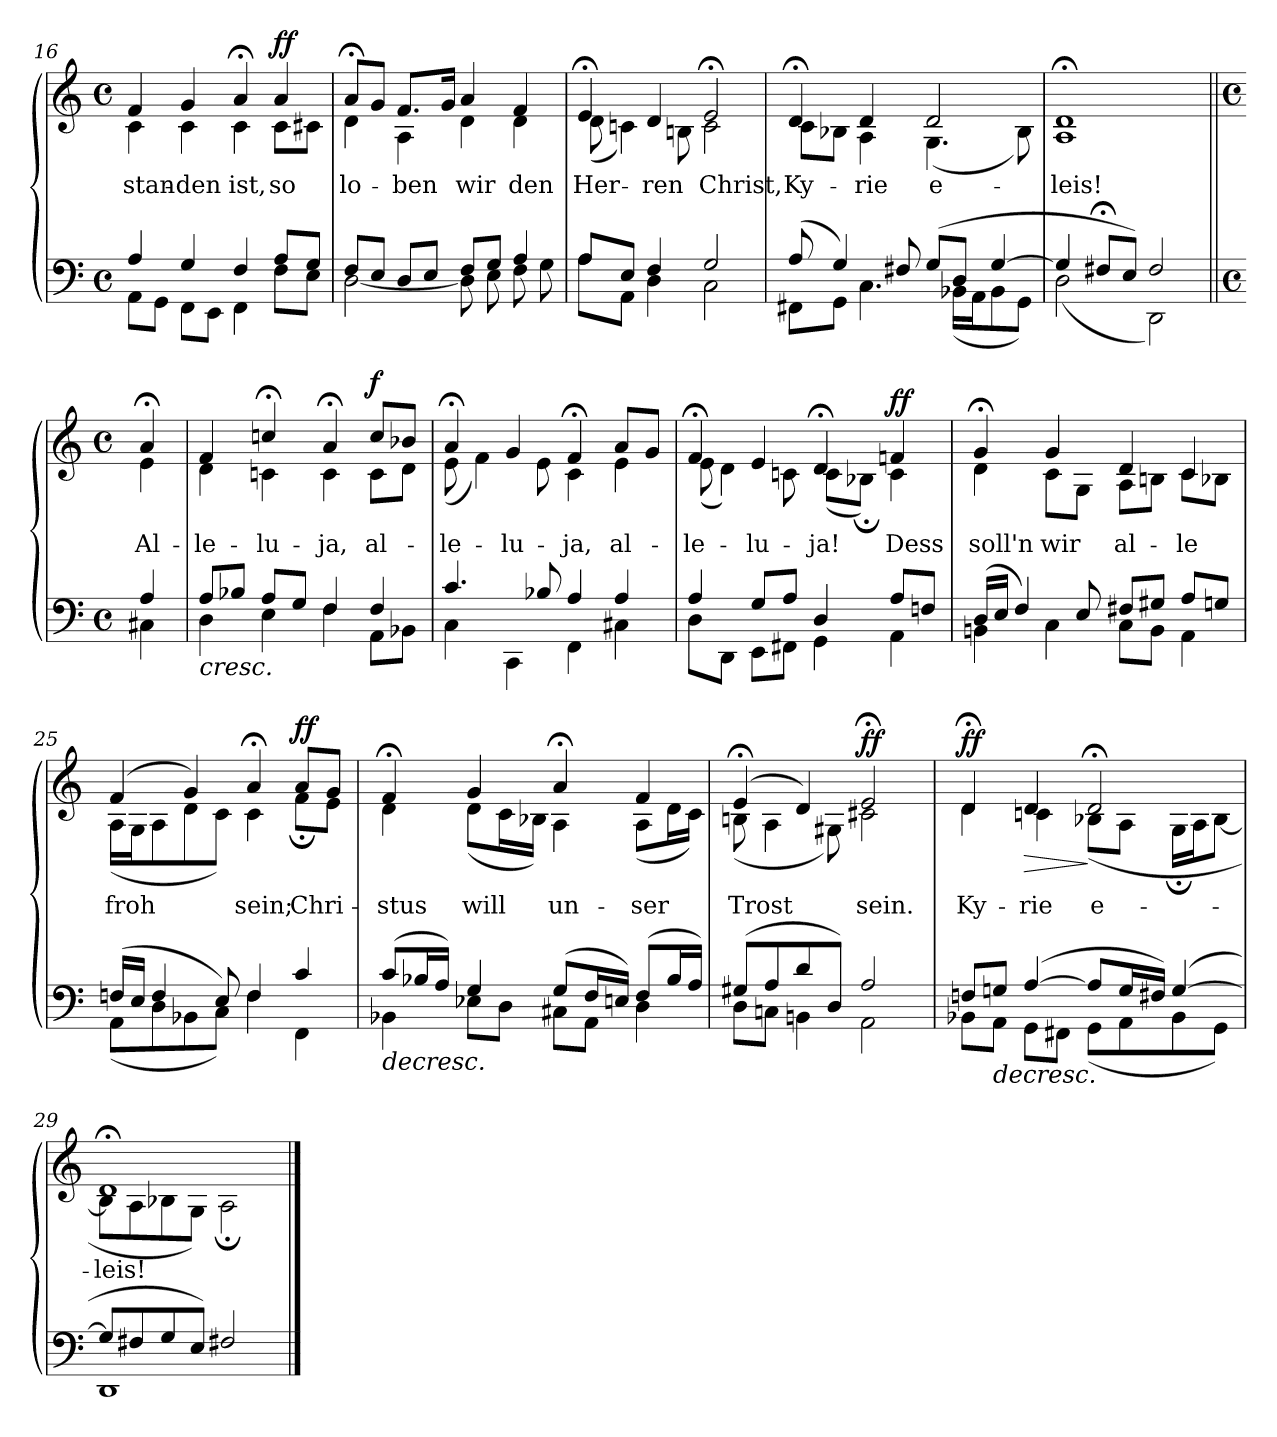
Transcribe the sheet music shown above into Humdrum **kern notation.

**kern	**kern	**text	**dynam
*part1	*part1	*part1	*part1
*staff2	*staff1	*staff1	*staff1/2
*clefF4	*clefG2	*	*
*M4/4	*M4/4	*	*
*met(c)	*met(c)	*	*
=16	=16	=16	=16
*^	*^	*	*
4A	8AAL	4f	4c	-stan-	.
.	8GGJ	.	.	.	.
4G	8FFL	4g	4c	-den	.
.	8EEJ	.	.	.	.
4F	4FF	4a;<	4c	ist,	.
!	!	!	!	!	!LO:DY:b=2
!	!	!	!	!	!LO:DY:n=1:b
8AL	8FL	4a	8cL	so	ff ♩ = 62
8GJ	8EJ	.	8c#XJ	.	.
=17	=17	=17	=17	=17	=17
*	*	*MM63	*	*	*
8FL	[2D	8a;<L	4d	lo-	.
8EJ	.	8gJ	.	.	.
8DL	.	8.fL	4A	-ben	.
8EJ	.	.	.	.	.
.	.	16gJk	.	.	.
8FL	8D]	4a	4d	wir	.
8GJ	8E	.	.	.	.
4A	8F	4f	4d	den	.
.	8G	.	.	.	.
=18	=18	=18	=18	=18	=18
*	*	*MM59	*	*	*
8AL	8AL	4e;<	(8d	Her-	.
8EJ	8AAJ	.	4cn)	.	.
4F	4D	4d	.	-ren	♩ = 54.5
.	.	.	8Bn	.	.
2G	2C	2e;<	2c	Christ,	.
!!LO:PB:g=z	!!
=19	=19	=19	=19	=19	=19
*	*	*MM53	*	*	*
!	!	!	!	!	!LO:DY:b=2
!	!	!	!	!	!LO:DY:n=1:b
(8A	8FF#XL	4d;<	8cL	Ky-	mp mp
4G)	8GGJ	.	8B-XJ	.	.
.	4.C	4d	4A	-rie	♩ = 53
8F#X	.	.	.	.	.
(8GL	.	2d	(4.G	e-	♩ = 52
8DJ	(16BB-XLL	.	.	.	.
.	16AAJ	.	.	.	.
[4G	8BB-	.	.	.	.
.	8GGJ)	.	8B-)	.	.
=20	=20	=20	=20	=20	=20
*	*	*MM50	*	*	*
4G]	(2D	1d;<	1A	-leis!	.
8F#X;<L	.	.	.	.	.
8EJ)	.	.	.	.	.
2F#	2DD)	.	.	.	.
=||	=||	=||	=||	=||	=||
*M4/4	*	*M4/4	*	*	*
*met(c)	*	*met(c)	*	*	*
*	*	*MM59	*	*	*
!	!	!	!	!	!LO:DY:b=2
!	!	!	!	!	!LO:DY:n=1:b
4A	4C#X	4a;<	4e	Al-	mf mf
=21	=21	=21	=21	=21	=21
!	!	!	!	!	!LO:HP:b=2
!	!	!	!	!	!LO:HP:n=1:b
8AL	4D	4f	4d	-le-	< <
8B-XJ	.	.	.	.	.
8AL	4E	4ccn;<	4cn	-lu-	♩ = 59
8GJ	.	.	.	.	.
4F	4F	4a;<	4c	-ja,	♩ = 60
!	!	!	!	!	!LO:DY:b=2
!	!	!	!	!	!LO:DY:n=1:b
4F	8AAL	8ccL	8cL	al-	f ♩ = 58
.	8BB-XJ	8b-XJ	8dJ	.	[ ♩ = 56
*v	*v	*	*	*	*
*	*v	*v	*	*
.	.	.	[
=22	=22	=22	=22
*	*MM61	*	*
*^	*^	*	*
4.c	4C	4a;<	(8e	-le-	.
.	.	.	4f)	.	.
.	4CC	4g	.	-lu-	♩ = 53
8B-X	.	.	8e	.	.
4A	4FF	4f;<	4c	-ja,	.
4A	4C#X	8aL	4e	al-	♩ = 62
.	.	8gJ	.	.	♩ = 59
!!LO:LB:g=z	!!
=23	=23	=23	=23	=23	=23
*	*	*MM60	*	*	*
4A	8DL	4f;<	(8e	-le-	.
.	8DDJ	.	4d)	.	.
8GL	8EEL	4e	.	-lu-	♩ = 56
8AJ	8FF#XJ	.	8cn	.	.
4D	4GG	4d;<	(8cL	-ja!	♩ = 57.6
.	.	.	8B-X;J)	.	.
!	!	!	!	!	!LO:DY:b=2
!	!	!	!	!	!LO:DY:n=1:b
8AL	4AA	4fn	4c	Dess	ff ♩ = 60
8FnJ	.	.	.	.	.
=24	=24	=24	=24	=24	=24
*	*	*MM62	*	*	*
(16DLL	4BBn	4g;<	4d	soll'n	.
16EJJ	.	.	.	.	.
4F)	.	.	.	.	.
.	4C	4g	8cL	wir	.
8E	.	.	8GJ	.	.
8F#XL	8CL	4d	8AL	al-	♩ = 61
8G#XJ	8BBJ	.	8BnJ	.	.
8AL	4AA	4c	8cL	-le	♩ = 60
8GnJ	.	.	8B-XJ	.	.
=25	=25	=25	=25	=25	=25
*	*	*MM56	*	*	*
(16FnLL	(8AAL	(4f	(16ALL	froh	.
16EJJ	.	.	16GJ	.	.
4F	8D	.	8A	.	.
.	8BB-X	4g)	8d	.	♩ = 56
8E)	8CJ)	.	8cJ)	.	.
4F	4F	4a;<	4c	sein;	.
!	!	!	!	!	!LO:DY:b=2
!	!	!	!	!	!LO:DY:n=1:b
4c	4FF	8aL	8f;L	Chri-	ff ♩ = 56
.	.	8gJ	8eJ	.	♩ = 55.3
!!LO:LB:g=z	!!
=26	=26	=26	=26	=26	=26
*	*	*MM57	*	*	*
!	!	!	!	!	!LO:HP:b=2
!	!	!	!	!	!LO:HP:n=1:b
(8cL	4BB-X	4f;<	4d	-stus	> >
16B-XL	.	.	.	.	.
16AJJ)	.	.	.	.	.
4G	8E-XL	4g	(8dL	will	.
.	8DJ	.	16cL	.	.
.	.	.	16B-XJJ)	.	.
(8GL	8C#XL	4a;<	4A	un-	.
16FL	8AAJ	.	.	.	.
16EnJJ)	.	.	.	.	.
(8FL	4D	4f	(8AL	-ser	.
16B-L	.	.	16dL	.	.
16AJJ)	.	.	16cJJ)	.	.
=27	=27	=27	=27	=27	=27
*	*	*MM54	*	*	*
(8G#XL	8DL	(4e;<	(8Bn	Trost	.
8A	8CnJ	.	4A	.	.
8d	4BBn	4d)	.	.	♩ = 50
8DJ)	.	.	8G#X)	.	.
!	!	!	!	!	!LO:DY:b=2
!	!	!	!	!	!LO:DY:n=1:b
2A	2AA	2e;<	2c#X	sein.	f f
*v	*v	*	*	*	*
*	*v	*v	*	*
.	.	.	] ]
=28	=28	=28	=28
*	*MM48	*	*
*^	*^	*	*
!	!	!	!	!	!LO:DY:b=2
!	!	!	!	!	!LO:DY:n=1:b
8FnL	8BB-XL	4d;<	4d	Ky-	f f
!	!	!	!	!	!LO:HP:b=2
8GnJ	8AAJ	.	.	.	>
!	!	!	!	!	!LO:HP:b
([4A	8GGL	4d	4cn	-rie	> ♩ = 47.5
.	8FF#XJ	.	.	.	.
8AL]	(8GGL	2d;<	(8B-XL	e-	] ♩ = 46.5
16GL	8AA	.	8AJ	.	.
16F#XJJ)	.	.	.	.	.
([4G	8BB-	.	16G;LL	.	.
.	.	.	16AJ	.	.
.	8GGJ)	.	[8B-J	.	.
=29	=29	=29	=29	=29	=29
*	*	*MM42	*	*	*
8GL]	1DD	1d;<	8B-L]	-leis!	.
8F#X	.	.	8A	.	.
8G	.	.	8B-X	.	.
8EJ)	.	.	8GJ)	.	.
!	!	!	!	!	!LO:DY:b=2
!	!	!	!	!	!LO:DY:n=1:b
2F#X	.	.	2A;	.	mf mf
*v	*v	*	*	*	*
*	*v	*v	*	*
.	.	.	]
==	==	==	==
*-	*-	*-	*-
